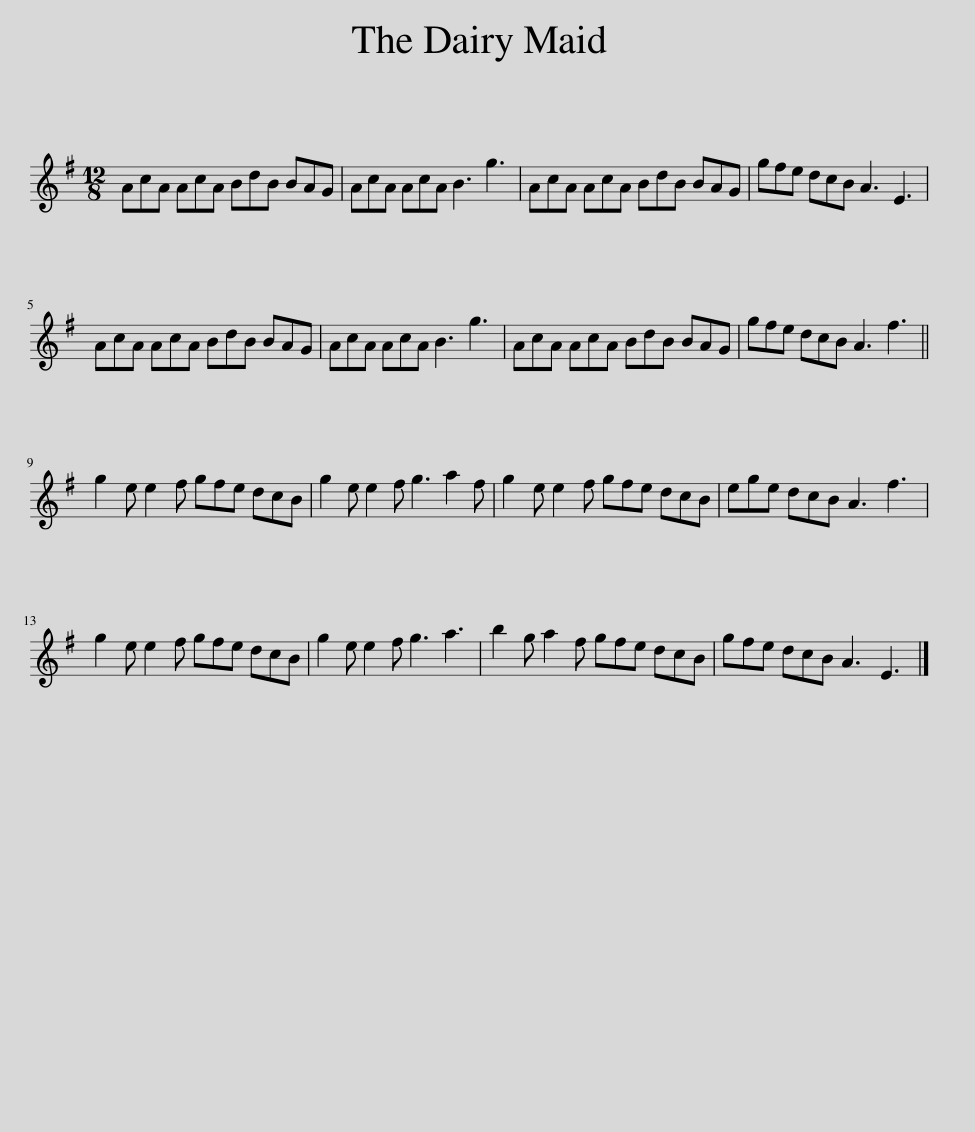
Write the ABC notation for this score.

X:1
L:1/8
M:12/8
I:linebreak $
K:G
V:1 treble
V:1
 AcA AcA BdB BAG | AcA AcA B3 g3 | AcA AcA BdB BAG | gfe dcB A3 E3 |$ AcA AcA BdB BAG | %5
 AcA AcA B3 g3 | AcA AcA BdB BAG | gfe dcB A3 f3 ||$ g2 e e2 f gfe dcB | g2 e e2 f g3 a2 f | %10
 g2 e e2 f gfe dcB | ege dcB A3 f3 |$ g2 e e2 f gfe dcB | g2 e e2 f g3 a3 | b2 g a2 f gfe dcB | %15
 gfe dcB A3 E3 |] %16
